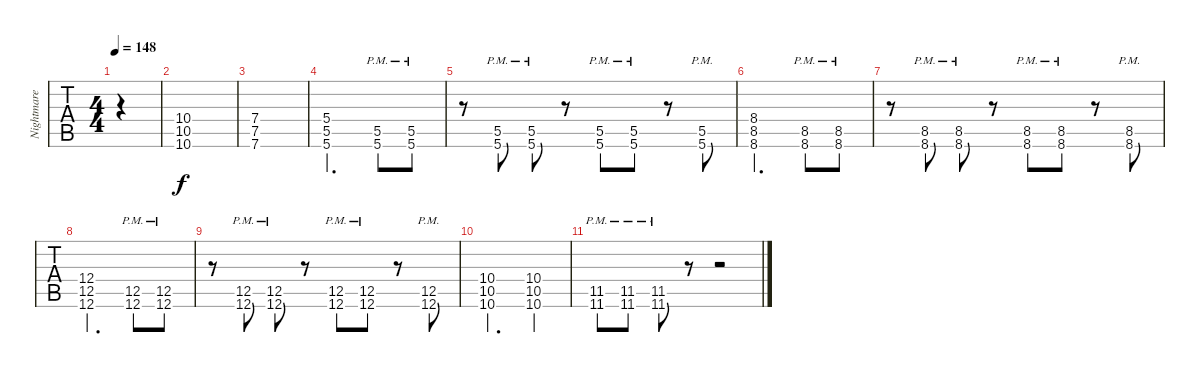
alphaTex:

\track ("Nightmare Industries" "Nightmare ") {instrument distortionguitar}
\staff {tabs}
\tuning (D4 A3 F3 C3 G2 C2) {hide}
\ts (4 4)
\tempo 148
\clef g2
\ks c
|
(10.4 10.5 10.6).1 |
(7.4 7.5 7.6).1 |
(5.4 5.5 5.6).2{d} (5.5{pm} 5.6{pm}).8 (5.5{pm} 5.6{pm}).8 |
r.8 (5.5{pm} 5.6{pm}).8 (5.5{pm} 5.6{pm}).8 r.8 (5.5{pm} 5.6{pm}).8 (5.5{pm} 5.6{pm}).8 r.8 (5.5{pm} 5.6{pm}).8 |
(8.4 8.5 8.6).2{d} (8.5{pm} 8.6{pm}).8 (8.5{pm} 8.6{pm}).8 |
r.8 (8.5{pm} 8.6{pm}).8 (8.5{pm} 8.6{pm}).8 r.8 (8.5{pm} 8.6{pm}).8 (8.5{pm} 8.6{pm}).8 r.8 (8.5{pm} 8.6{pm}).8 |
(12.4 12.5 12.6).2{d} (12.5{pm} 12.6{pm}).8 (12.5{pm} 12.6{pm}).8 |
r.8 (12.5{pm} 12.6{pm}).8 (12.5{pm} 12.6{pm}).8 r.8 (12.5{pm} 12.6{pm}).8 (12.5{pm} 12.6{pm}).8 r.8 (12.5{pm} 12.6{pm}).8 |
(10.4 10.5 10.6).2{d} (10.4 10.5 10.6).4 |
(11.5{pm} 11.6{pm}).8 (11.5{pm} 11.6{pm}).8 (11.5{pm} 11.6{pm}).8 r.8 r.2
